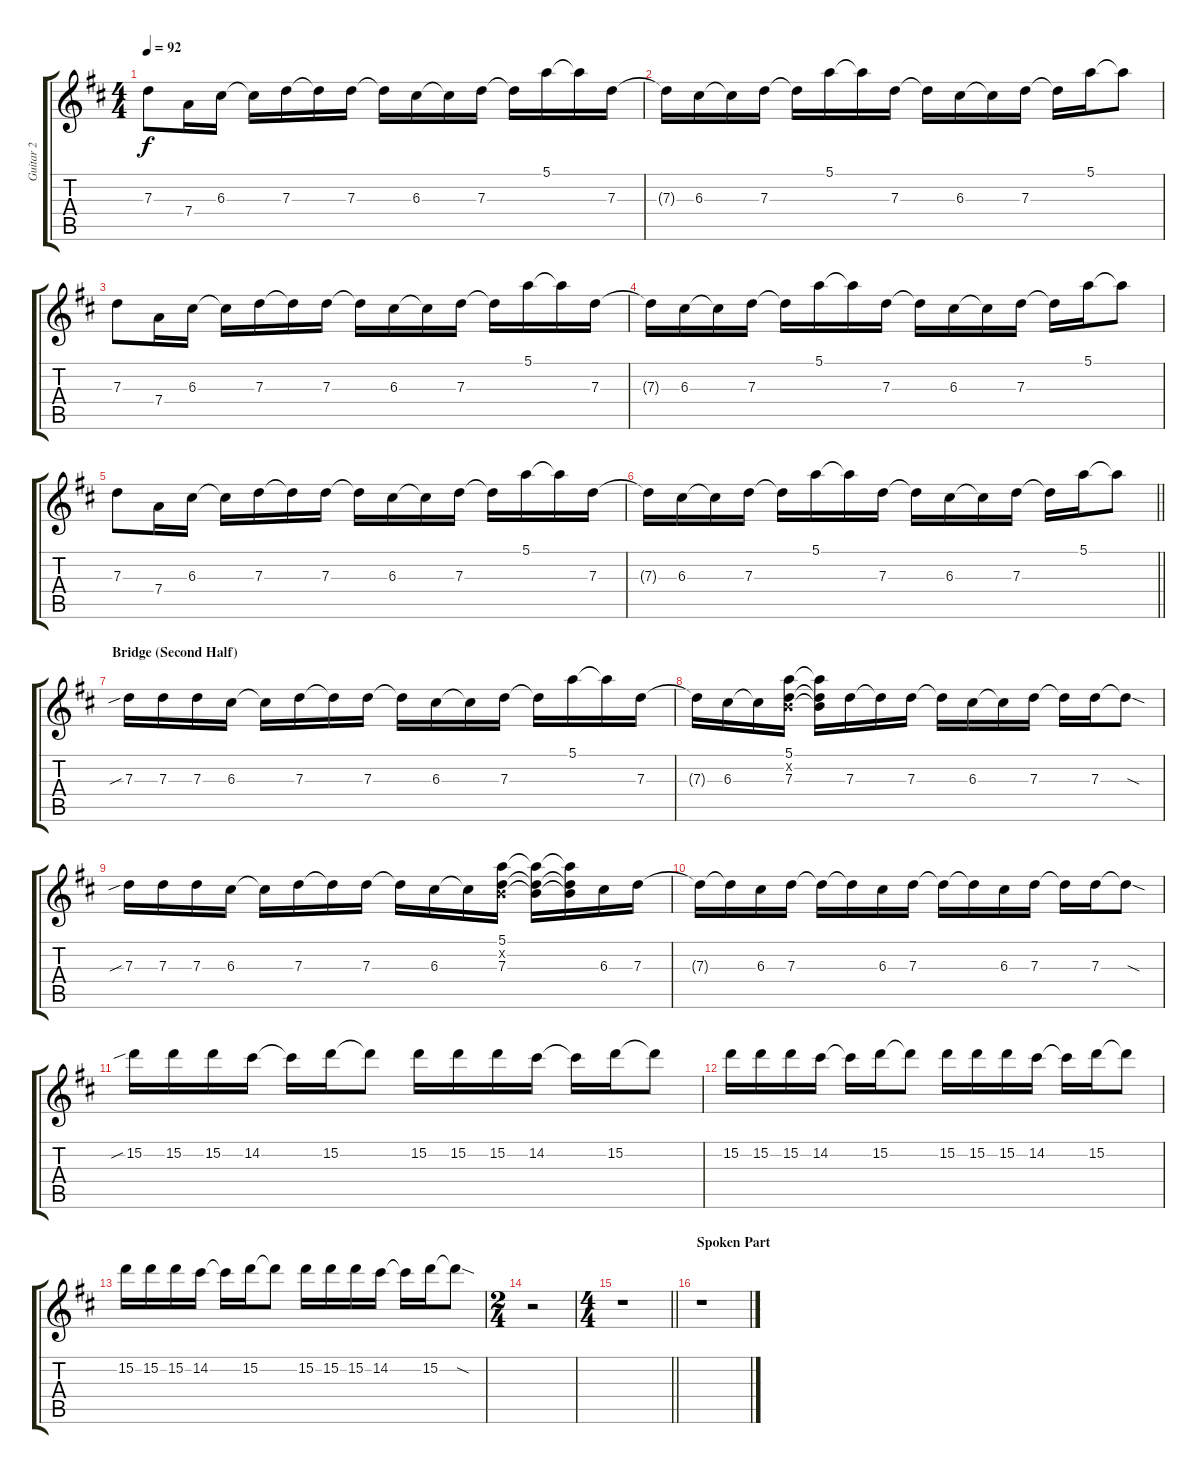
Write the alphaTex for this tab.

\track ("Guitar 2" "Guitar 2") {instrument overdrivenguitar}
\staff {score tabs}
\tuning (E4 B3 G3 D3 A2 E2) {hide}
\ts (4 4)
\tempo 92
\clef g2
\ks d
7.3.8{dy f} 7.4.16 6.3.16 6.3{t}.16 7.3.16 7.3{t}.16 7.3.16 7.3{t}.16 6.3.16 6.3{t}.16 7.3.16 7.3{t}.16 5.1.16 5.1{t}.16 7.3.16 |
7.3{t}.16 6.3.16 6.3{t}.16 7.3.16 7.3{t}.16 5.1.16 5.1{t}.16 7.3.16 7.3{t}.16 6.3.16 6.3{t}.16 7.3.16 7.3{t}.16 5.1.16 5.1{t}.8 |
7.3.8 7.4.16 6.3.16 6.3{t}.16 7.3.16 7.3{t}.16 7.3.16 7.3{t}.16 6.3.16 6.3{t}.16 7.3.16 7.3{t}.16 5.1.16 5.1{t}.16 7.3.16 |
7.3{t}.16 6.3.16 6.3{t}.16 7.3.16 7.3{t}.16 5.1.16 5.1{t}.16 7.3.16 7.3{t}.16 6.3.16 6.3{t}.16 7.3.16 7.3{t}.16 5.1.16 5.1{t}.8 |
7.3.8 7.4.16 6.3.16 6.3{t}.16 7.3.16 7.3{t}.16 7.3.16 7.3{t}.16 6.3.16 6.3{t}.16 7.3.16 7.3{t}.16 5.1.16 5.1{t}.16 7.3.16 |
\barLineRight lightlight
7.3{t}.16 6.3.16 6.3{t}.16 7.3.16 7.3{t}.16 5.1.16 5.1{t}.16 7.3.16 7.3{t}.16 6.3.16 6.3{t}.16 7.3.16 7.3{t}.16 5.1.16 5.1{t}.8 |
\section ("" "Bridge (Second Half)")
7.3{sib}.16{volume 14} 7.3.16 7.3.16 6.3.16 6.3{t}.16 7.3.16 7.3{t}.16 7.3.16 7.3{t}.16 6.3.16 6.3{t}.16 7.3.16 7.3{t}.16 5.1.16 5.1{t}.16 7.3.16 |
7.3{t}.16 6.3.16 6.3{t}.16 (5.1 0.2{x} 7.3).16 (5.1{t} 0.2{t} 7.3{t}).16 7.3.16 7.3{t}.16 7.3.16 7.3{t}.16 6.3.16 6.3{t}.16 7.3.16 7.3{t}.16 7.3.16 7.3{sod t}.8 |
7.3{sib}.16 7.3.16 7.3.16 6.3.16 6.3{t}.16 7.3.16 7.3{t}.16 7.3.16 7.3{t}.16 6.3.16 6.3{t}.16 (5.1 0.2{x} 7.3).16 (5.1{t} 0.2{t} 7.3{t}).16 (5.1{t} 0.2{t} 7.3{t}).16 6.3.16 7.3.16 |
7.3{t}.16 7.3{t}.16 6.3.16 7.3.16 7.3{t}.16 7.3{t}.16 6.3.16 7.3.16 7.3{t}.16 7.3{t}.16 6.3.16 7.3.16 7.3{t}.16 7.3.16 7.3{sod t}.8 |
15.2{sib}.16 15.2.16 15.2.16 14.2.16 14.2{t}.16 15.2.16 15.2{t}.8 15.2.16 15.2.16 15.2.16 14.2.16 14.2{t}.16 15.2.16 15.2{t}.8 |
15.2.16 15.2.16 15.2.16 14.2.16 14.2{t}.16 15.2.16 15.2{t}.8 15.2.16 15.2.16 15.2.16 14.2.16 14.2{t}.16 15.2.16 15.2{t}.8 |
15.2.16 15.2.16 15.2.16 14.2.16 14.2{t}.16 15.2.16 15.2{t}.8 15.2.16 15.2.16 15.2.16 14.2.16 14.2{t}.16 15.2.16 15.2{sod t}.8 |
\ts (2 4)
r.2 |
\ts (4 4)
\barLineRight lightlight
r.1 |
\section ("" "Spoken Part")
r.1
